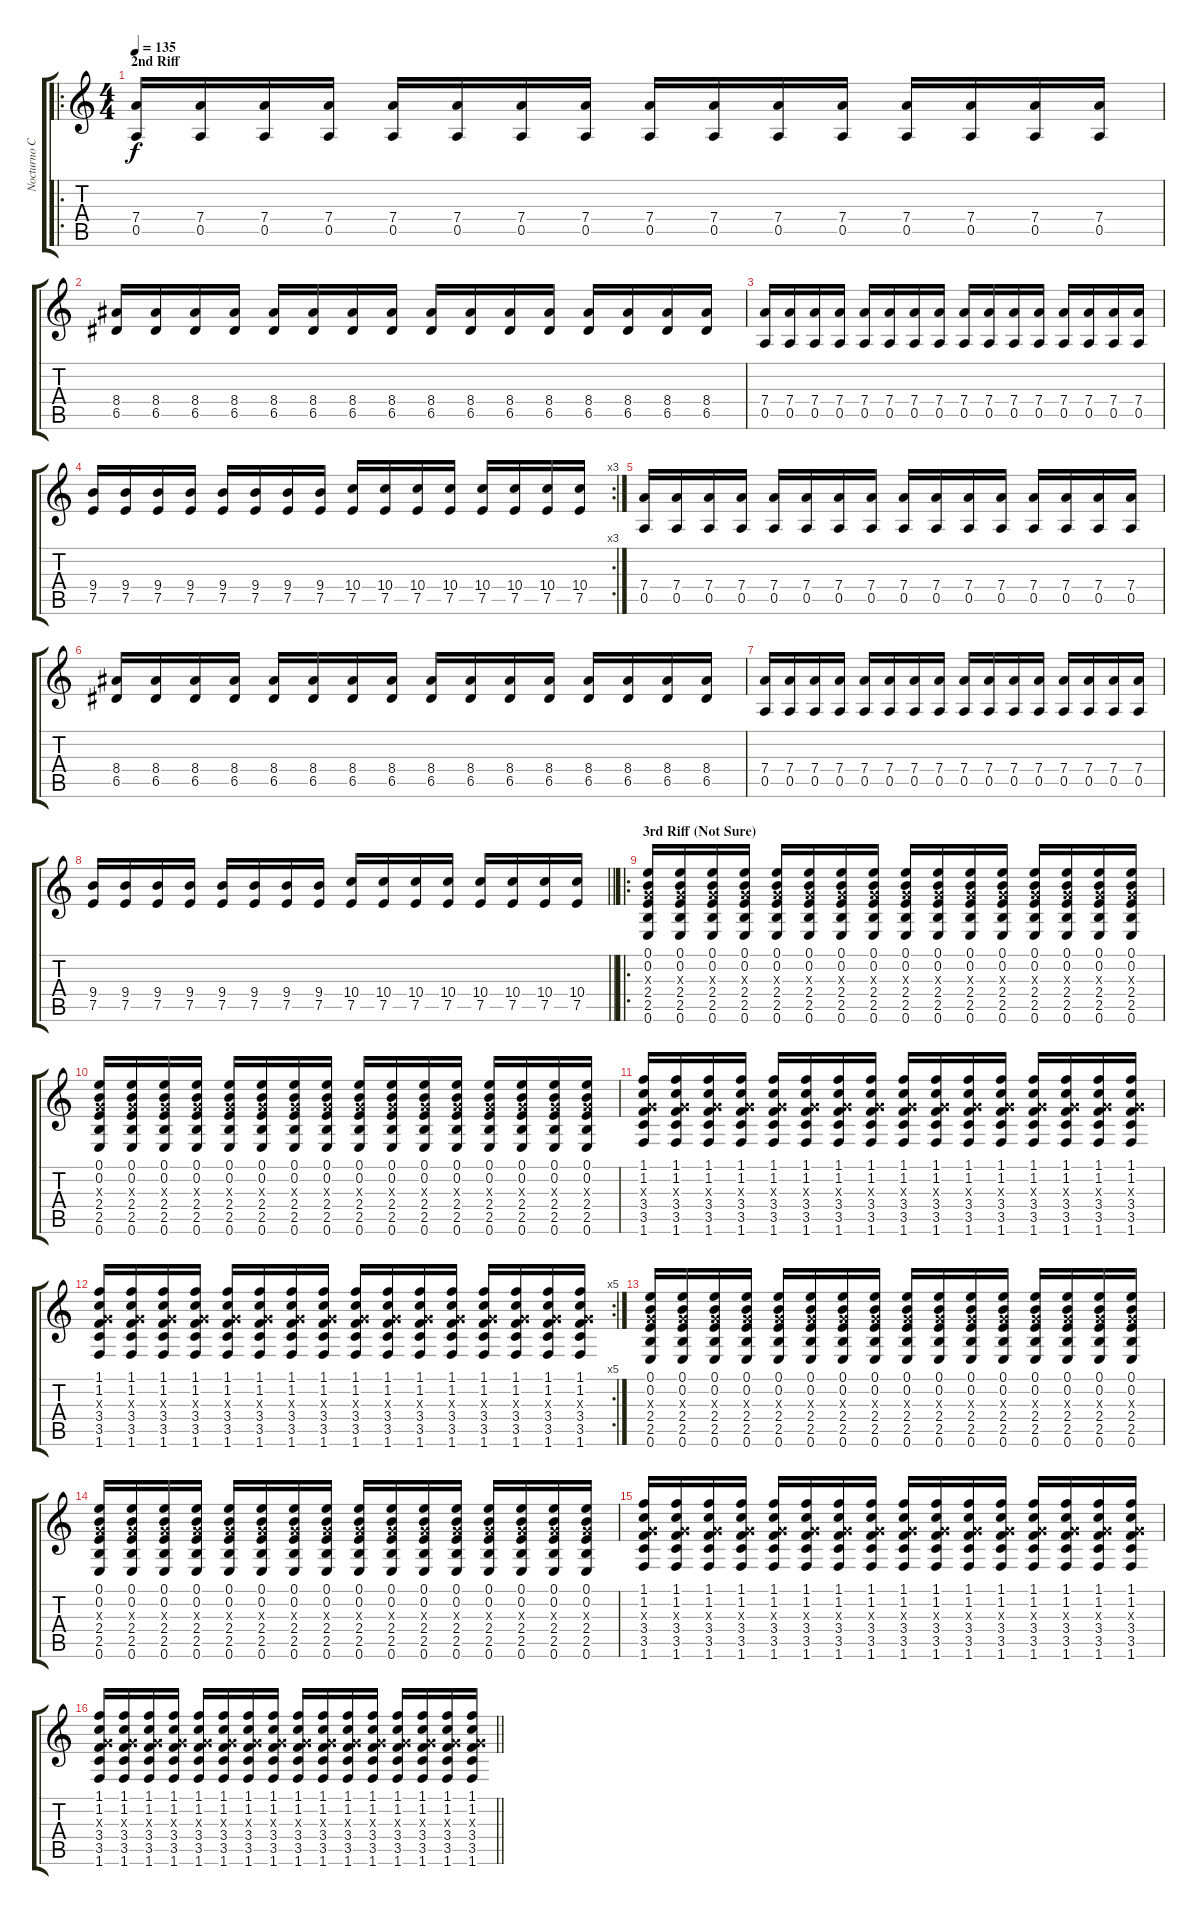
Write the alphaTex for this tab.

\track ("Nocturno Culto" "Nocturno C") {instrument distortionguitar}
\staff {score tabs}
\tuning (E4 B3 G3 D3 A2 E2) {hide}
\ro
\ts (4 4)
\section ("" "2nd Riff")
\tempo 135
\clef g2
\ks c
(7.4 0.5).16{dy f} (7.4 0.5).16 (7.4 0.5).16 (7.4 0.5).16 (7.4 0.5).16 (7.4 0.5).16 (7.4 0.5).16 (7.4 0.5).16 (7.4 0.5).16 (7.4 0.5).16 (7.4 0.5).16 (7.4 0.5).16 (7.4 0.5).16 (7.4 0.5).16 (7.4 0.5).16 (7.4 0.5).16 |
(8.4 6.5).16 (8.4 6.5).16 (8.4 6.5).16 (8.4 6.5).16 (8.4 6.5).16 (8.4 6.5).16 (8.4 6.5).16 (8.4 6.5).16 (8.4 6.5).16 (8.4 6.5).16 (8.4 6.5).16 (8.4 6.5).16 (8.4 6.5).16 (8.4 6.5).16 (8.4 6.5).16 (8.4 6.5).16 |
(7.4 0.5).16 (7.4 0.5).16 (7.4 0.5).16 (7.4 0.5).16 (7.4 0.5).16 (7.4 0.5).16 (7.4 0.5).16 (7.4 0.5).16 (7.4 0.5).16 (7.4 0.5).16 (7.4 0.5).16 (7.4 0.5).16 (7.4 0.5).16 (7.4 0.5).16 (7.4 0.5).16 (7.4 0.5).16 |
\rc 3
(9.4 7.5).16 (9.4 7.5).16 (9.4 7.5).16 (9.4 7.5).16 (9.4 7.5).16 (9.4 7.5).16 (9.4 7.5).16 (9.4 7.5).16 (10.4 7.5).16 (10.4 7.5).16 (10.4 7.5).16 (10.4 7.5).16 (10.4 7.5).16 (10.4 7.5).16 (10.4 7.5).16 (10.4 7.5).16 |
(7.4 0.5).16 (7.4 0.5).16 (7.4 0.5).16 (7.4 0.5).16 (7.4 0.5).16 (7.4 0.5).16 (7.4 0.5).16 (7.4 0.5).16 (7.4 0.5).16 (7.4 0.5).16 (7.4 0.5).16 (7.4 0.5).16 (7.4 0.5).16 (7.4 0.5).16 (7.4 0.5).16 (7.4 0.5).16 |
(8.4 6.5).16 (8.4 6.5).16 (8.4 6.5).16 (8.4 6.5).16 (8.4 6.5).16 (8.4 6.5).16 (8.4 6.5).16 (8.4 6.5).16 (8.4 6.5).16 (8.4 6.5).16 (8.4 6.5).16 (8.4 6.5).16 (8.4 6.5).16 (8.4 6.5).16 (8.4 6.5).16 (8.4 6.5).16 |
(7.4 0.5).16 (7.4 0.5).16 (7.4 0.5).16 (7.4 0.5).16 (7.4 0.5).16 (7.4 0.5).16 (7.4 0.5).16 (7.4 0.5).16 (7.4 0.5).16 (7.4 0.5).16 (7.4 0.5).16 (7.4 0.5).16 (7.4 0.5).16 (7.4 0.5).16 (7.4 0.5).16 (7.4 0.5).16 |
\barLineRight lightlight
(9.4 7.5).16 (9.4 7.5).16 (9.4 7.5).16 (9.4 7.5).16 (9.4 7.5).16 (9.4 7.5).16 (9.4 7.5).16 (9.4 7.5).16 (10.4 7.5).16 (10.4 7.5).16 (10.4 7.5).16 (10.4 7.5).16 (10.4 7.5).16 (10.4 7.5).16 (10.4 7.5).16 (10.4 7.5).16 |
\ro
\section ("" "3rd Riff (Not Sure)")
(0.1 0.2 0.3{x} 2.4 2.5 0.6).16 (0.1 0.2 0.3{x} 2.4 2.5 0.6).16 (0.1 0.2 0.3{x} 2.4 2.5 0.6).16 (0.1 0.2 0.3{x} 2.4 2.5 0.6).16 (0.1 0.2 0.3{x} 2.4 2.5 0.6).16 (0.1 0.2 0.3{x} 2.4 2.5 0.6).16 (0.1 0.2 0.3{x} 2.4 2.5 0.6).16 (0.1 0.2 0.3{x} 2.4 2.5 0.6).16 (0.1 0.2 0.3{x} 2.4 2.5 0.6).16 (0.1 0.2 0.3{x} 2.4 2.5 0.6).16 (0.1 0.2 0.3{x} 2.4 2.5 0.6).16 (0.1 0.2 0.3{x} 2.4 2.5 0.6).16 (0.1 0.2 0.3{x} 2.4 2.5 0.6).16 (0.1 0.2 0.3{x} 2.4 2.5 0.6).16 (0.1 0.2 0.3{x} 2.4 2.5 0.6).16 (0.1 0.2 0.3{x} 2.4 2.5 0.6).16 |
(0.1 0.2 0.3{x} 2.4 2.5 0.6).16 (0.1 0.2 0.3{x} 2.4 2.5 0.6).16 (0.1 0.2 0.3{x} 2.4 2.5 0.6).16 (0.1 0.2 0.3{x} 2.4 2.5 0.6).16 (0.1 0.2 0.3{x} 2.4 2.5 0.6).16 (0.1 0.2 0.3{x} 2.4 2.5 0.6).16 (0.1 0.2 0.3{x} 2.4 2.5 0.6).16 (0.1 0.2 0.3{x} 2.4 2.5 0.6).16 (0.1 0.2 0.3{x} 2.4 2.5 0.6).16 (0.1 0.2 0.3{x} 2.4 2.5 0.6).16 (0.1 0.2 0.3{x} 2.4 2.5 0.6).16 (0.1 0.2 0.3{x} 2.4 2.5 0.6).16 (0.1 0.2 0.3{x} 2.4 2.5 0.6).16 (0.1 0.2 0.3{x} 2.4 2.5 0.6).16 (0.1 0.2 0.3{x} 2.4 2.5 0.6).16 (0.1 0.2 0.3{x} 2.4 2.5 0.6).16 |
(1.1 1.2 0.3{x} 3.4 3.5 1.6).16 (1.1 1.2 0.3{x} 3.4 3.5 1.6).16 (1.1 1.2 0.3{x} 3.4 3.5 1.6).16 (1.1 1.2 0.3{x} 3.4 3.5 1.6).16 (1.1 1.2 0.3{x} 3.4 3.5 1.6).16 (1.1 1.2 0.3{x} 3.4 3.5 1.6).16 (1.1 1.2 0.3{x} 3.4 3.5 1.6).16 (1.1 1.2 0.3{x} 3.4 3.5 1.6).16 (1.1 1.2 0.3{x} 3.4 3.5 1.6).16 (1.1 1.2 0.3{x} 3.4 3.5 1.6).16 (1.1 1.2 0.3{x} 3.4 3.5 1.6).16 (1.1 1.2 0.3{x} 3.4 3.5 1.6).16 (1.1 1.2 0.3{x} 3.4 3.5 1.6).16 (1.1 1.2 0.3{x} 3.4 3.5 1.6).16 (1.1 1.2 0.3{x} 3.4 3.5 1.6).16 (1.1 1.2 0.3{x} 3.4 3.5 1.6).16 |
\rc 5
(1.1 1.2 0.3{x} 3.4 3.5 1.6).16 (1.1 1.2 0.3{x} 3.4 3.5 1.6).16 (1.1 1.2 0.3{x} 3.4 3.5 1.6).16 (1.1 1.2 0.3{x} 3.4 3.5 1.6).16 (1.1 1.2 0.3{x} 3.4 3.5 1.6).16 (1.1 1.2 0.3{x} 3.4 3.5 1.6).16 (1.1 1.2 0.3{x} 3.4 3.5 1.6).16 (1.1 1.2 0.3{x} 3.4 3.5 1.6).16 (1.1 1.2 0.3{x} 3.4 3.5 1.6).16 (1.1 1.2 0.3{x} 3.4 3.5 1.6).16 (1.1 1.2 0.3{x} 3.4 3.5 1.6).16 (1.1 1.2 0.3{x} 3.4 3.5 1.6).16 (1.1 1.2 0.3{x} 3.4 3.5 1.6).16 (1.1 1.2 0.3{x} 3.4 3.5 1.6).16 (1.1 1.2 0.3{x} 3.4 3.5 1.6).16 (1.1 1.2 0.3{x} 3.4 3.5 1.6).16 |
(0.1 0.2 0.3{x} 2.4 2.5 0.6).16 (0.1 0.2 0.3{x} 2.4 2.5 0.6).16 (0.1 0.2 0.3{x} 2.4 2.5 0.6).16 (0.1 0.2 0.3{x} 2.4 2.5 0.6).16 (0.1 0.2 0.3{x} 2.4 2.5 0.6).16 (0.1 0.2 0.3{x} 2.4 2.5 0.6).16 (0.1 0.2 0.3{x} 2.4 2.5 0.6).16 (0.1 0.2 0.3{x} 2.4 2.5 0.6).16 (0.1 0.2 0.3{x} 2.4 2.5 0.6).16 (0.1 0.2 0.3{x} 2.4 2.5 0.6).16 (0.1 0.2 0.3{x} 2.4 2.5 0.6).16 (0.1 0.2 0.3{x} 2.4 2.5 0.6).16 (0.1 0.2 0.3{x} 2.4 2.5 0.6).16 (0.1 0.2 0.3{x} 2.4 2.5 0.6).16 (0.1 0.2 0.3{x} 2.4 2.5 0.6).16 (0.1 0.2 0.3{x} 2.4 2.5 0.6).16 |
(0.1 0.2 0.3{x} 2.4 2.5 0.6).16 (0.1 0.2 0.3{x} 2.4 2.5 0.6).16 (0.1 0.2 0.3{x} 2.4 2.5 0.6).16 (0.1 0.2 0.3{x} 2.4 2.5 0.6).16 (0.1 0.2 0.3{x} 2.4 2.5 0.6).16 (0.1 0.2 0.3{x} 2.4 2.5 0.6).16 (0.1 0.2 0.3{x} 2.4 2.5 0.6).16 (0.1 0.2 0.3{x} 2.4 2.5 0.6).16 (0.1 0.2 0.3{x} 2.4 2.5 0.6).16 (0.1 0.2 0.3{x} 2.4 2.5 0.6).16 (0.1 0.2 0.3{x} 2.4 2.5 0.6).16 (0.1 0.2 0.3{x} 2.4 2.5 0.6).16 (0.1 0.2 0.3{x} 2.4 2.5 0.6).16 (0.1 0.2 0.3{x} 2.4 2.5 0.6).16 (0.1 0.2 0.3{x} 2.4 2.5 0.6).16 (0.1 0.2 0.3{x} 2.4 2.5 0.6).16 |
(1.1 1.2 0.3{x} 3.4 3.5 1.6).16 (1.1 1.2 0.3{x} 3.4 3.5 1.6).16 (1.1 1.2 0.3{x} 3.4 3.5 1.6).16 (1.1 1.2 0.3{x} 3.4 3.5 1.6).16 (1.1 1.2 0.3{x} 3.4 3.5 1.6).16 (1.1 1.2 0.3{x} 3.4 3.5 1.6).16 (1.1 1.2 0.3{x} 3.4 3.5 1.6).16 (1.1 1.2 0.3{x} 3.4 3.5 1.6).16 (1.1 1.2 0.3{x} 3.4 3.5 1.6).16 (1.1 1.2 0.3{x} 3.4 3.5 1.6).16 (1.1 1.2 0.3{x} 3.4 3.5 1.6).16 (1.1 1.2 0.3{x} 3.4 3.5 1.6).16 (1.1 1.2 0.3{x} 3.4 3.5 1.6).16 (1.1 1.2 0.3{x} 3.4 3.5 1.6).16 (1.1 1.2 0.3{x} 3.4 3.5 1.6).16 (1.1 1.2 0.3{x} 3.4 3.5 1.6).16 |
\barLineRight lightlight
(1.1 1.2 0.3{x} 3.4 3.5 1.6).16 (1.1 1.2 0.3{x} 3.4 3.5 1.6).16 (1.1 1.2 0.3{x} 3.4 3.5 1.6).16 (1.1 1.2 0.3{x} 3.4 3.5 1.6).16 (1.1 1.2 0.3{x} 3.4 3.5 1.6).16 (1.1 1.2 0.3{x} 3.4 3.5 1.6).16 (1.1 1.2 0.3{x} 3.4 3.5 1.6).16 (1.1 1.2 0.3{x} 3.4 3.5 1.6).16 (1.1 1.2 0.3{x} 3.4 3.5 1.6).16 (1.1 1.2 0.3{x} 3.4 3.5 1.6).16 (1.1 1.2 0.3{x} 3.4 3.5 1.6).16 (1.1 1.2 0.3{x} 3.4 3.5 1.6).16 (1.1 1.2 0.3{x} 3.4 3.5 1.6).16 (1.1 1.2 0.3{x} 3.4 3.5 1.6).16 (1.1 1.2 0.3{x} 3.4 3.5 1.6).16 (1.1 1.2 0.3{x} 3.4 3.5 1.6).16
